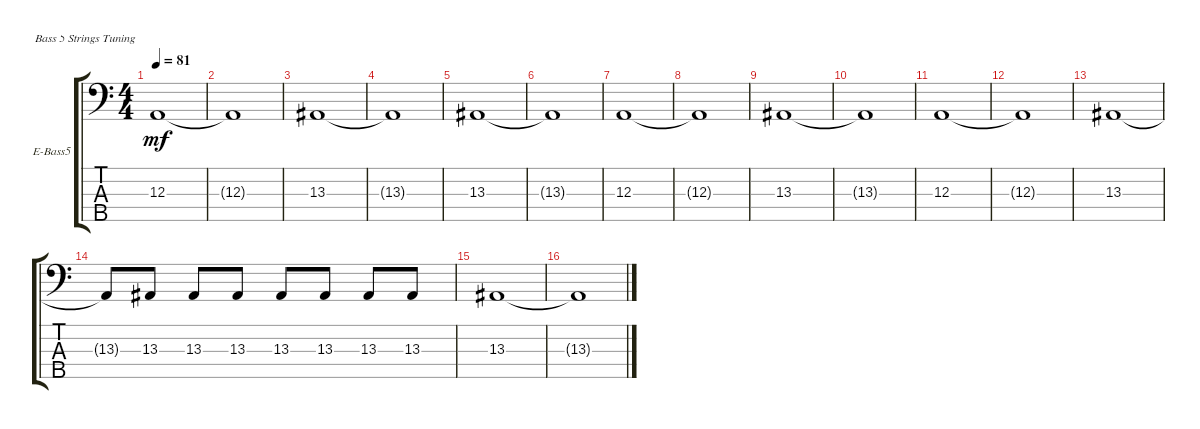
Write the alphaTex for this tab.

\bracketExtendMode groupsimilarinstruments
\firstSystemTrackNameOrientation horizontal
\otherSystemsTrackNameOrientation horizontal
\track ("Sting 5 Bass" "E-Bass5") {instrument electricbassfinger}
\staff {score tabs}
\tuning (G2 D2 A1 E1 B0)
\displaytranspose 0
\ts (4 4)
\tempo 81
\clef f4
\scale
0.333333
\ks c
12.3.1{dy mf} |
\scale
0.333333 12.3{t}.1 |
\scale
0.333333 13.3.1 |
\scale
0.333333 13.3{t}.1 |
\scale
0.333333 13.3.1 |
\scale
0.333333 13.3{t}.1 |
\scale
0.333333 12.3.1 |
\scale
0.333333 12.3{t}.1 |
\scale
0.333333 13.3.1 |
\scale
0.333333 13.3{t}.1 |
\scale
0.333333 12.3.1 |
\scale
0.333333 12.3{t}.1 |
\scale
0.333333 13.3.1 |
\scale
0.333333 13.3{t}.8 13.3.8 13.3.8 13.3.8 13.3.8 13.3.8 13.3.8 13.3.8 |
\scale
0.333333 13.3.1 |
\scale
0.333333 13.3{t}.1
